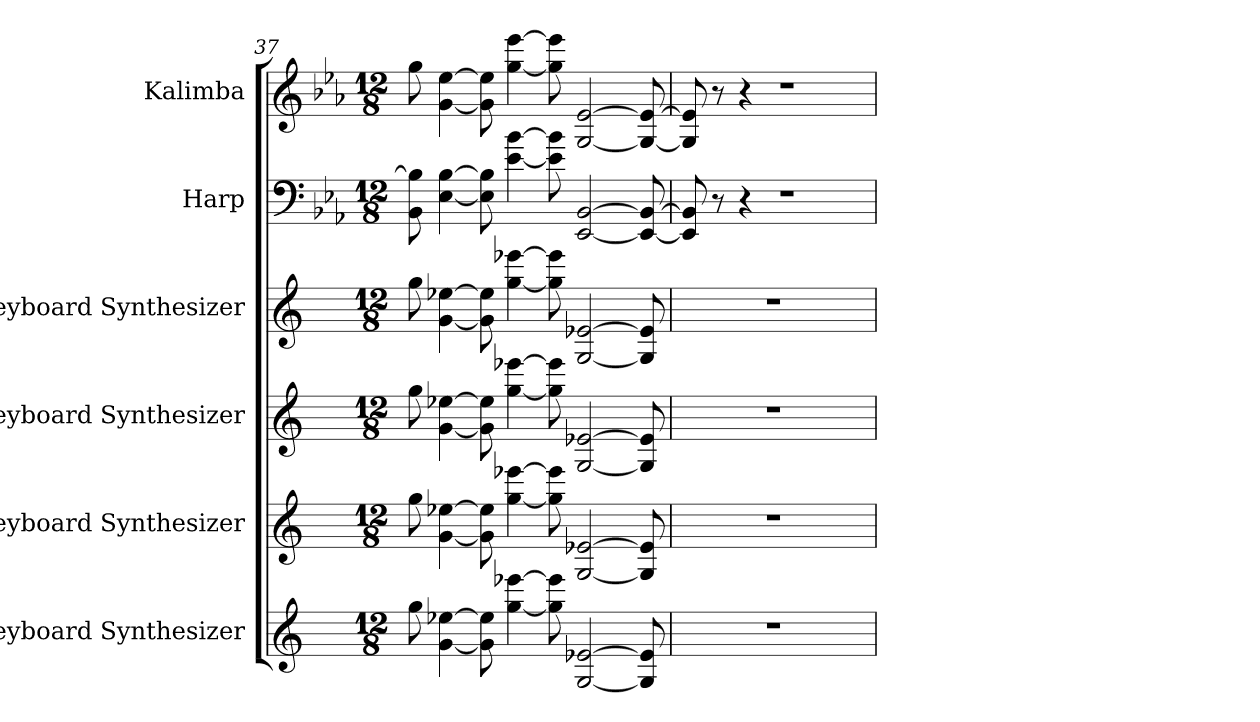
**kern	**kern	**kern	**kern	**kern	**kern
*part6	*part5	*part4	*part3	*part2	*part1
*staff6	*staff5	*staff4	*staff3	*staff2	*staff1
*I"Keyboard Synthesizer	*I"Keyboard Synthesizer	*I"Keyboard Synthesizer	*I"Keyboard Synthesizer	*I"Harp	*I"Kalimba
*I'Synth.	*I'Synth.	*I'Synth.	*I'Synth.	*I'Hp	*I'Kal
*clefG2	*clefG2	*clefG2	*clefG2	*clefF4	*clefG2
*k[]	*k[]	*k[]	*k[]	*k[b-e-a-]	*k[b-e-a-]
*M12/8	*M12/8	*M12/8	*M12/8	*M12/8	*M12/8
=37	=37	=37	=37	=37	=37
8gg\	8gg\	8gg\	8gg\	8BB-\ 8B-\]	8gg\
[4g\ [4ee-X\	[4g\ [4ee-X\	[4g\ [4ee-X\	[4g\ [4ee-X\	[4E-\ [4B-\	[4g\ [4ee-\
8g\] 8ee-\]	8g\] 8ee-\]	8g\] 8ee-\]	8g\] 8ee-\]	8E-\] 8B-\]	8g\] 8ee-\]
[4gg\ [4eee-X\	[4gg\ [4eee-X\	[4gg\ [4eee-X\	[4gg\ [4eee-X\	[4e-\ [4b-\	[4gg\ [4eee-\
8gg\] 8eee-\]	8gg\] 8eee-\]	8gg\] 8eee-\]	8gg\] 8eee-\]	8e-\] 8b-\]	8gg\] 8eee-\]
[2G/ [2e-X/	[2G/ [2e-X/	[2G/ [2e-X/	[2G/ [2e-X/	[2EE-/ [2BB-/	[2G/ [2e-/
8G/] 8e-/]	8G/] 8e-/]	8G/] 8e-/]	8G/] 8e-/]	8EE-/_ 8BB-/_	8G/_ 8e-/_
=38	=38	=38	=38	=38	=38
1.r	1.r	1.r	1.r	8EE-/] 8BB-/]	8G/] 8e-/]
.	.	.	.	8r	8r
.	.	.	.	4r	4r
.	.	.	.	1r	1r
=	=	=	=	=	=
*-	*-	*-	*-	*-	*-
